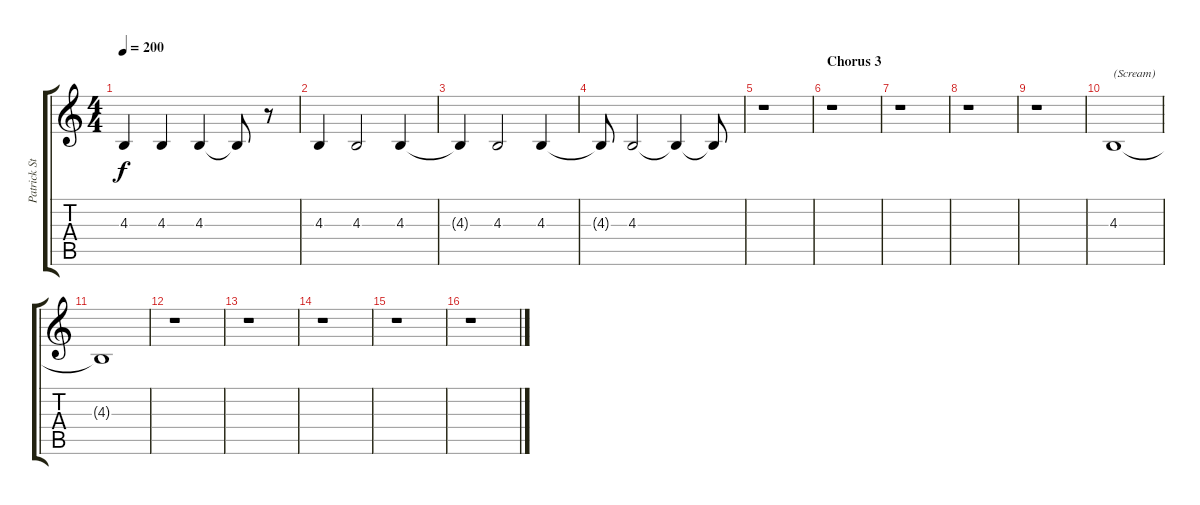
\track ("Patrick Stump (Backing Vocals)" "Patrick St") {instrument oboe}
\staff {score tabs}
\tuning (E4 B3 G3 D3 A2 E2) {hide}
\ts (4 4)
\tempo 200
\clef g2
\ks c
4.3{t}.4{dy f} 4.3.4 4.3.4 4.3{t}.8 r.8 |
4.3.4 4.3.2 4.3.4 |
4.3{t}.4 4.3.2 4.3.4 |
4.3{t}.8 4.3.2 4.3{t}.4 4.3{t}.8 |
r.1 |
\section ("" "Chorus 3")
r.1 |
r.1 |
r.1 |
r.1 |
4.3.1{txt "(Scream)"} |
4.3{t}.1 |
r.1 |
r.1 |
r.1 |
r.1 |
r.1
